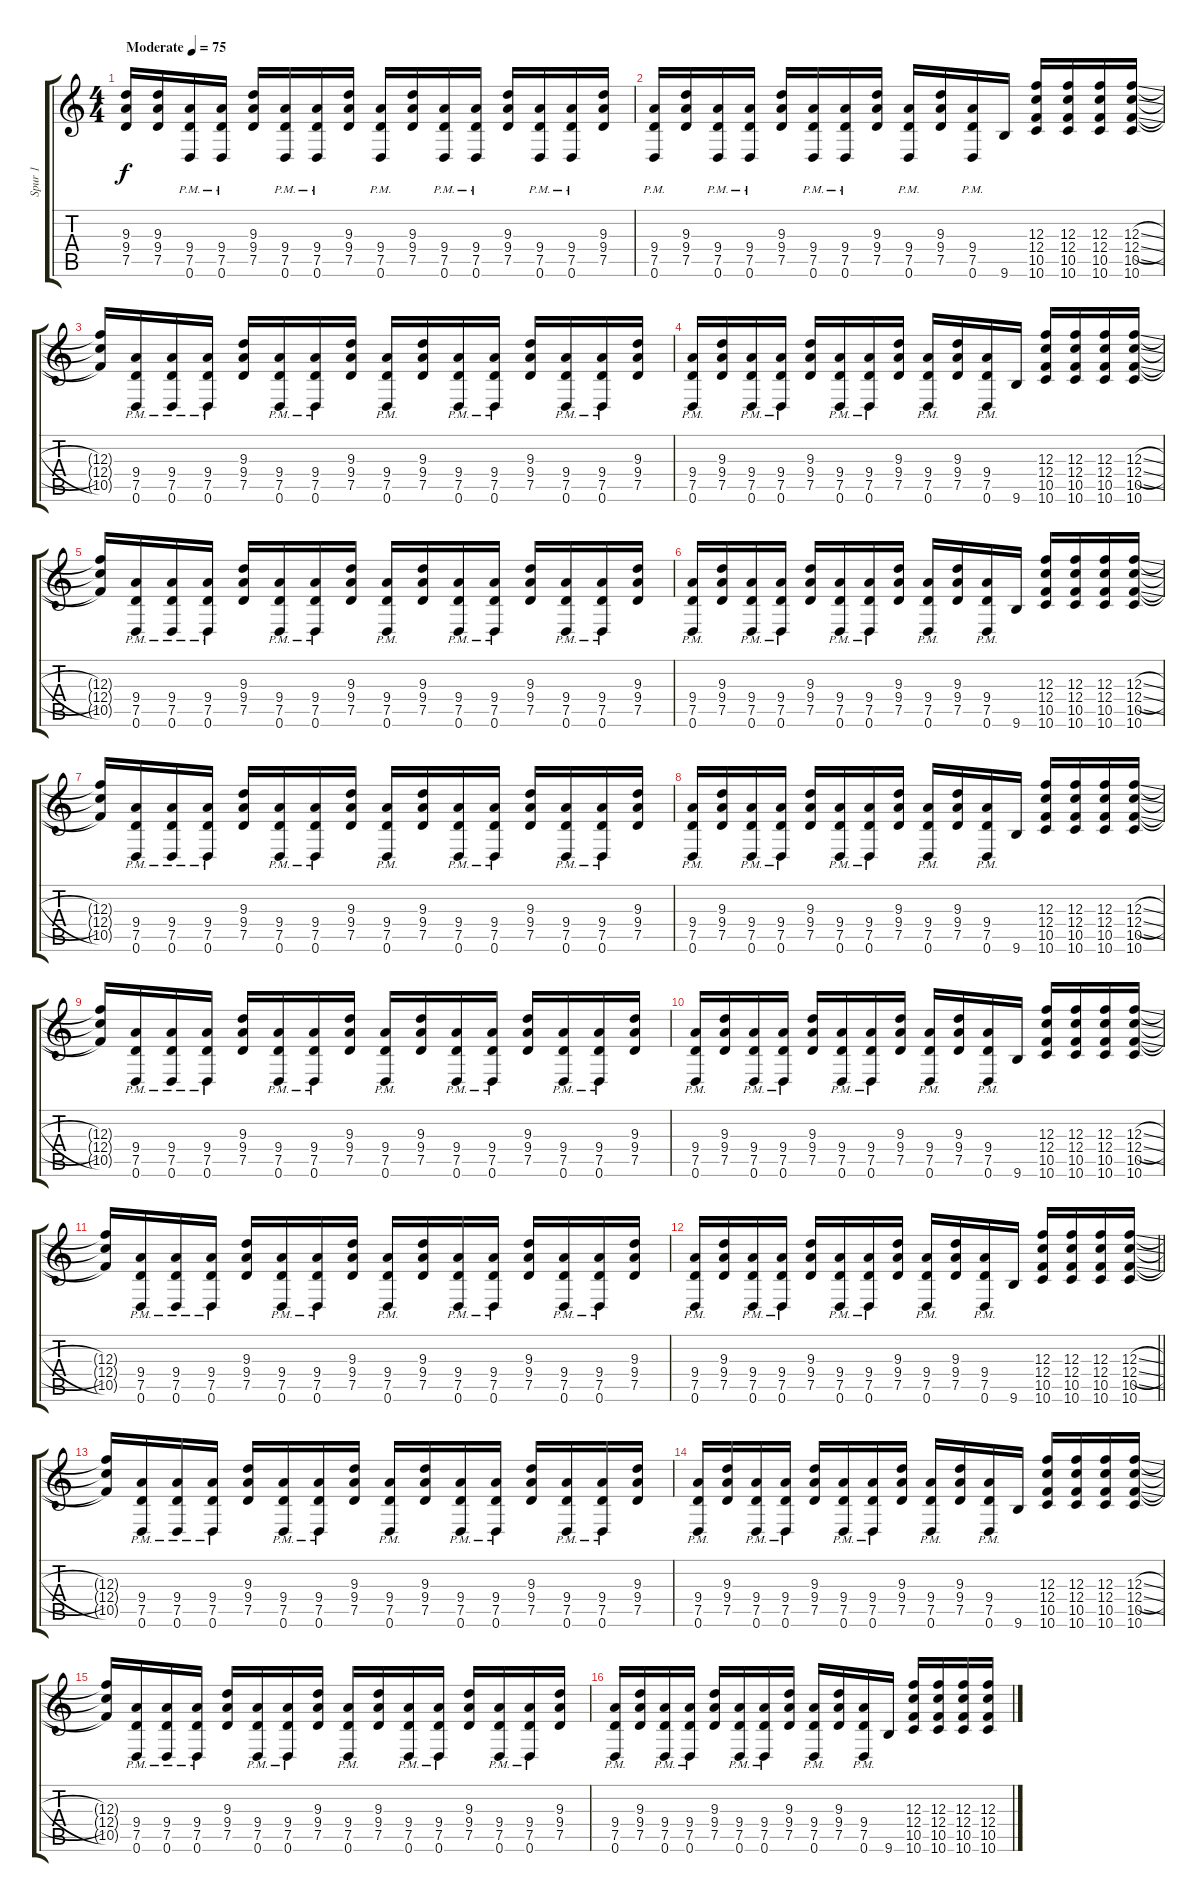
\track ("Spur 1" "Spur 1") {instrument distortionguitar}
\staff {score tabs}
\tuning (D4 A3 F3 C3 G2 D2) {hide}
\ts (4 4)
\tempo (75 "Moderate")
\clef g2
\ks c
(9.3 9.4 7.5).16{dy f instrument distortionguitar} (9.3 9.4 7.5).16 (9.4{pm} 7.5{pm} 0.6{pm}).16 (9.4{pm} 7.5{pm} 0.6{pm}).16 (9.3 9.4 7.5).16 (9.4{pm} 7.5{pm} 0.6{pm}).16 (9.4{pm} 7.5{pm} 0.6{pm}).16 (9.3 9.4 7.5).16 (9.4{pm} 7.5{pm} 0.6{pm}).16 (9.3 9.4 7.5).16 (9.4{pm} 7.5{pm} 0.6{pm}).16 (9.4{pm} 7.5{pm} 0.6{pm}).16 (9.3 9.4 7.5).16 (9.4{pm} 7.5{pm} 0.6{pm}).16 (9.4{pm} 7.5{pm} 0.6{pm}).16 (9.3 9.4 7.5).16 |
(9.4{pm} 7.5{pm} 0.6{pm}).16 (9.3 9.4 7.5).16 (9.4{pm} 7.5{pm} 0.6{pm}).16 (9.4{pm} 7.5{pm} 0.6{pm}).16 (9.3 9.4 7.5).16 (9.4{pm} 7.5{pm} 0.6{pm}).16 (9.4{pm} 7.5{pm} 0.6{pm}).16 (9.3 9.4 7.5).16 (9.4{pm} 7.5{pm} 0.6{pm}).16 (9.3 9.4 7.5).16 (9.4{pm} 7.5{pm} 0.6{pm}).16 9.6.16 (12.3 12.4 10.5 10.6).16 (12.3 12.4 10.5 10.6).16 (12.3 12.4 10.5 10.6).16 (12.3{sl} 12.4{sl} 10.5{sl} 10.6).16 |
(12.3{t} 12.4{t} 10.5{t}).16 (9.4{pm} 7.5{pm} 0.6{pm}).16 (9.4{pm} 7.5{pm} 0.6{pm}).16 (9.4{pm} 7.5{pm} 0.6{pm}).16 (9.3 9.4 7.5).16 (9.4{pm} 7.5{pm} 0.6{pm}).16 (9.4{pm} 7.5{pm} 0.6{pm}).16 (9.3 9.4 7.5).16 (9.4{pm} 7.5{pm} 0.6{pm}).16 (9.3 9.4 7.5).16 (9.4{pm} 7.5{pm} 0.6{pm}).16 (9.4{pm} 7.5{pm} 0.6{pm}).16 (9.3 9.4 7.5).16 (9.4{pm} 7.5{pm} 0.6{pm}).16 (9.4{pm} 7.5{pm} 0.6{pm}).16 (9.3 9.4 7.5).16 |
(9.4{pm} 7.5{pm} 0.6{pm}).16 (9.3 9.4 7.5).16 (9.4{pm} 7.5{pm} 0.6{pm}).16 (9.4{pm} 7.5{pm} 0.6{pm}).16 (9.3 9.4 7.5).16 (9.4{pm} 7.5{pm} 0.6{pm}).16 (9.4{pm} 7.5{pm} 0.6{pm}).16 (9.3 9.4 7.5).16 (9.4{pm} 7.5{pm} 0.6{pm}).16 (9.3 9.4 7.5).16 (9.4{pm} 7.5{pm} 0.6{pm}).16 9.6.16 (12.3 12.4 10.5 10.6).16 (12.3 12.4 10.5 10.6).16 (12.3 12.4 10.5 10.6).16 (12.3{sl} 12.4{sl} 10.5{sl} 10.6).16 |
(12.3{t} 12.4{t} 10.5{t}).16 (9.4{pm} 7.5{pm} 0.6{pm}).16 (9.4{pm} 7.5{pm} 0.6{pm}).16 (9.4{pm} 7.5{pm} 0.6{pm}).16 (9.3 9.4 7.5).16 (9.4{pm} 7.5{pm} 0.6{pm}).16 (9.4{pm} 7.5{pm} 0.6{pm}).16 (9.3 9.4 7.5).16 (9.4{pm} 7.5{pm} 0.6{pm}).16 (9.3 9.4 7.5).16 (9.4{pm} 7.5{pm} 0.6{pm}).16 (9.4{pm} 7.5{pm} 0.6{pm}).16 (9.3 9.4 7.5).16 (9.4{pm} 7.5{pm} 0.6{pm}).16 (9.4{pm} 7.5{pm} 0.6{pm}).16 (9.3 9.4 7.5).16 |
(9.4{pm} 7.5{pm} 0.6{pm}).16 (9.3 9.4 7.5).16 (9.4{pm} 7.5{pm} 0.6{pm}).16 (9.4{pm} 7.5{pm} 0.6{pm}).16 (9.3 9.4 7.5).16 (9.4{pm} 7.5{pm} 0.6{pm}).16 (9.4{pm} 7.5{pm} 0.6{pm}).16 (9.3 9.4 7.5).16 (9.4{pm} 7.5{pm} 0.6{pm}).16 (9.3 9.4 7.5).16 (9.4{pm} 7.5{pm} 0.6{pm}).16 9.6.16 (12.3 12.4 10.5 10.6).16 (12.3 12.4 10.5 10.6).16 (12.3 12.4 10.5 10.6).16 (12.3{sl} 12.4{sl} 10.5{sl} 10.6).16 |
(12.3{t} 12.4{t} 10.5{t}).16 (9.4{pm} 7.5{pm} 0.6{pm}).16 (9.4{pm} 7.5{pm} 0.6{pm}).16 (9.4{pm} 7.5{pm} 0.6{pm}).16 (9.3 9.4 7.5).16 (9.4{pm} 7.5{pm} 0.6{pm}).16 (9.4{pm} 7.5{pm} 0.6{pm}).16 (9.3 9.4 7.5).16 (9.4{pm} 7.5{pm} 0.6{pm}).16 (9.3 9.4 7.5).16 (9.4{pm} 7.5{pm} 0.6{pm}).16 (9.4{pm} 7.5{pm} 0.6{pm}).16 (9.3 9.4 7.5).16 (9.4{pm} 7.5{pm} 0.6{pm}).16 (9.4{pm} 7.5{pm} 0.6{pm}).16 (9.3 9.4 7.5).16 |
(9.4{pm} 7.5{pm} 0.6{pm}).16 (9.3 9.4 7.5).16 (9.4{pm} 7.5{pm} 0.6{pm}).16 (9.4{pm} 7.5{pm} 0.6{pm}).16 (9.3 9.4 7.5).16 (9.4{pm} 7.5{pm} 0.6{pm}).16 (9.4{pm} 7.5{pm} 0.6{pm}).16 (9.3 9.4 7.5).16 (9.4{pm} 7.5{pm} 0.6{pm}).16 (9.3 9.4 7.5).16 (9.4{pm} 7.5{pm} 0.6{pm}).16 9.6.16 (12.3 12.4 10.5 10.6).16 (12.3 12.4 10.5 10.6).16 (12.3 12.4 10.5 10.6).16 (12.3{sl} 12.4{sl} 10.5{sl} 10.6).16 |
(12.3{t} 12.4{t} 10.5{t}).16 (9.4{pm} 7.5{pm} 0.6{pm}).16 (9.4{pm} 7.5{pm} 0.6{pm}).16 (9.4{pm} 7.5{pm} 0.6{pm}).16 (9.3 9.4 7.5).16 (9.4{pm} 7.5{pm} 0.6{pm}).16 (9.4{pm} 7.5{pm} 0.6{pm}).16 (9.3 9.4 7.5).16 (9.4{pm} 7.5{pm} 0.6{pm}).16 (9.3 9.4 7.5).16 (9.4{pm} 7.5{pm} 0.6{pm}).16 (9.4{pm} 7.5{pm} 0.6{pm}).16 (9.3 9.4 7.5).16 (9.4{pm} 7.5{pm} 0.6{pm}).16 (9.4{pm} 7.5{pm} 0.6{pm}).16 (9.3 9.4 7.5).16 |
(9.4{pm} 7.5{pm} 0.6{pm}).16 (9.3 9.4 7.5).16 (9.4{pm} 7.5{pm} 0.6{pm}).16 (9.4{pm} 7.5{pm} 0.6{pm}).16 (9.3 9.4 7.5).16 (9.4{pm} 7.5{pm} 0.6{pm}).16 (9.4{pm} 7.5{pm} 0.6{pm}).16 (9.3 9.4 7.5).16 (9.4{pm} 7.5{pm} 0.6{pm}).16 (9.3 9.4 7.5).16 (9.4{pm} 7.5{pm} 0.6{pm}).16 9.6.16 (12.3 12.4 10.5 10.6).16 (12.3 12.4 10.5 10.6).16 (12.3 12.4 10.5 10.6).16 (12.3{sl} 12.4{sl} 10.5{sl} 10.6).16 |
(12.3{t} 12.4{t} 10.5{t}).16 (9.4{pm} 7.5{pm} 0.6{pm}).16 (9.4{pm} 7.5{pm} 0.6{pm}).16 (9.4{pm} 7.5{pm} 0.6{pm}).16 (9.3 9.4 7.5).16 (9.4{pm} 7.5{pm} 0.6{pm}).16 (9.4{pm} 7.5{pm} 0.6{pm}).16 (9.3 9.4 7.5).16 (9.4{pm} 7.5{pm} 0.6{pm}).16 (9.3 9.4 7.5).16 (9.4{pm} 7.5{pm} 0.6{pm}).16 (9.4{pm} 7.5{pm} 0.6{pm}).16 (9.3 9.4 7.5).16 (9.4{pm} 7.5{pm} 0.6{pm}).16 (9.4{pm} 7.5{pm} 0.6{pm}).16 (9.3 9.4 7.5).16 |
\barLineRight lightlight
(9.4{pm} 7.5{pm} 0.6{pm}).16 (9.3 9.4 7.5).16 (9.4{pm} 7.5{pm} 0.6{pm}).16 (9.4{pm} 7.5{pm} 0.6{pm}).16 (9.3 9.4 7.5).16 (9.4{pm} 7.5{pm} 0.6{pm}).16 (9.4{pm} 7.5{pm} 0.6{pm}).16 (9.3 9.4 7.5).16 (9.4{pm} 7.5{pm} 0.6{pm}).16 (9.3 9.4 7.5).16 (9.4{pm} 7.5{pm} 0.6{pm}).16 9.6.16 (12.3 12.4 10.5 10.6).16 (12.3 12.4 10.5 10.6).16 (12.3 12.4 10.5 10.6).16 (12.3{sl} 12.4{sl} 10.5{sl} 10.6).16 |
(12.3{t} 12.4{t} 10.5{t}).16 (9.4{pm} 7.5{pm} 0.6{pm}).16 (9.4{pm} 7.5{pm} 0.6{pm}).16 (9.4{pm} 7.5{pm} 0.6{pm}).16 (9.3 9.4 7.5).16 (9.4{pm} 7.5{pm} 0.6{pm}).16 (9.4{pm} 7.5{pm} 0.6{pm}).16 (9.3 9.4 7.5).16 (9.4{pm} 7.5{pm} 0.6{pm}).16 (9.3 9.4 7.5).16 (9.4{pm} 7.5{pm} 0.6{pm}).16 (9.4{pm} 7.5{pm} 0.6{pm}).16 (9.3 9.4 7.5).16 (9.4{pm} 7.5{pm} 0.6{pm}).16 (9.4{pm} 7.5{pm} 0.6{pm}).16 (9.3 9.4 7.5).16 |
(9.4{pm} 7.5{pm} 0.6{pm}).16 (9.3 9.4 7.5).16 (9.4{pm} 7.5{pm} 0.6{pm}).16 (9.4{pm} 7.5{pm} 0.6{pm}).16 (9.3 9.4 7.5).16 (9.4{pm} 7.5{pm} 0.6{pm}).16 (9.4{pm} 7.5{pm} 0.6{pm}).16 (9.3 9.4 7.5).16 (9.4{pm} 7.5{pm} 0.6{pm}).16 (9.3 9.4 7.5).16 (9.4{pm} 7.5{pm} 0.6{pm}).16 9.6.16 (12.3 12.4 10.5 10.6).16 (12.3 12.4 10.5 10.6).16 (12.3 12.4 10.5 10.6).16 (12.3{sl} 12.4{sl} 10.5{sl} 10.6).16 |
(12.3{t} 12.4{t} 10.5{t}).16 (9.4{pm} 7.5{pm} 0.6{pm}).16 (9.4{pm} 7.5{pm} 0.6{pm}).16 (9.4{pm} 7.5{pm} 0.6{pm}).16 (9.3 9.4 7.5).16 (9.4{pm} 7.5{pm} 0.6{pm}).16 (9.4{pm} 7.5{pm} 0.6{pm}).16 (9.3 9.4 7.5).16 (9.4{pm} 7.5{pm} 0.6{pm}).16 (9.3 9.4 7.5).16 (9.4{pm} 7.5{pm} 0.6{pm}).16 (9.4{pm} 7.5{pm} 0.6{pm}).16 (9.3 9.4 7.5).16 (9.4{pm} 7.5{pm} 0.6{pm}).16 (9.4{pm} 7.5{pm} 0.6{pm}).16 (9.3 9.4 7.5).16 |
(9.4{pm} 7.5{pm} 0.6{pm}).16 (9.3 9.4 7.5).16 (9.4{pm} 7.5{pm} 0.6{pm}).16 (9.4{pm} 7.5{pm} 0.6{pm}).16 (9.3 9.4 7.5).16 (9.4{pm} 7.5{pm} 0.6{pm}).16 (9.4{pm} 7.5{pm} 0.6{pm}).16 (9.3 9.4 7.5).16 (9.4{pm} 7.5{pm} 0.6{pm}).16 (9.3 9.4 7.5).16 (9.4{pm} 7.5{pm} 0.6{pm}).16 9.6.16 (12.3 12.4 10.5 10.6).16 (12.3 12.4 10.5 10.6).16 (12.3 12.4 10.5 10.6).16 (12.3{sl} 12.4{sl} 10.5{sl} 10.6).16
